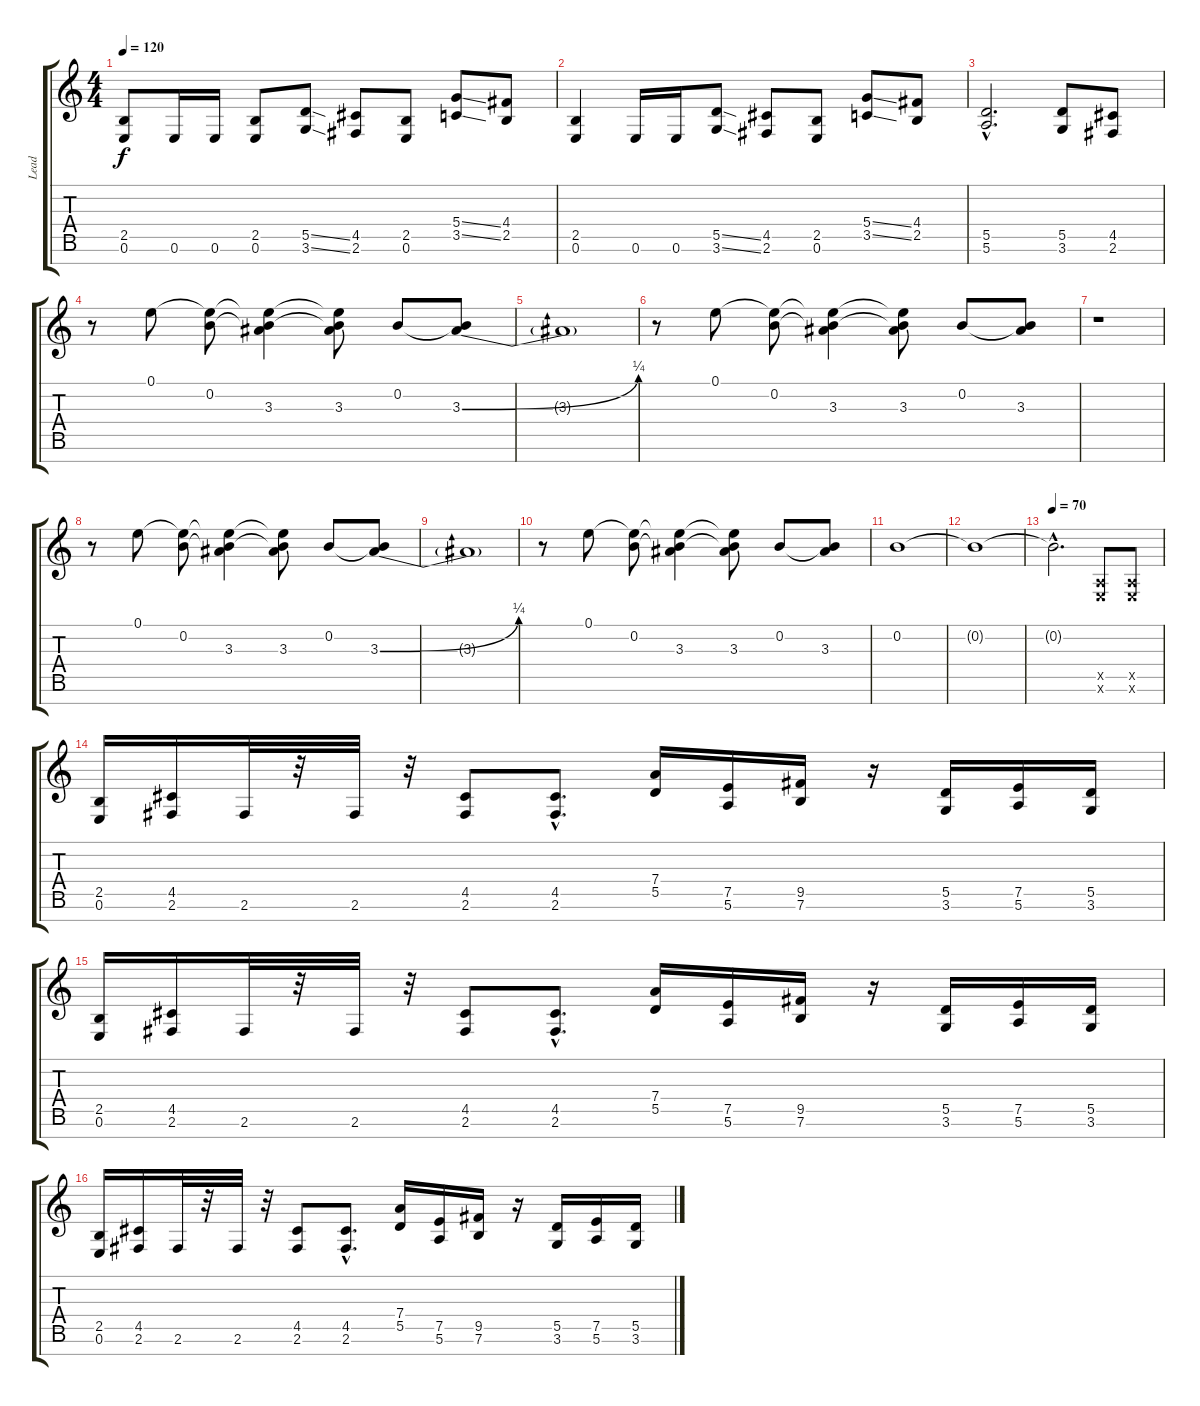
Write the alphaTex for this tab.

\track ("Lead" "Lead") {instrument overdrivenguitar}
\staff {score tabs}
\tuning (E4 B3 G3 D3 A2 E2 B1) {hide}
\ts (4 4)
\tempo 120
\clef g2
\ks c
(2.5 0.6).8{dy f} 0.6.16 0.6.16 (2.5 0.6).8 (5.5{ss} 3.6{ss}).8 (4.5 2.6).8 (2.5 0.6).8 (5.4{ss} 3.5{ss}).8 (4.4 2.5).8 |
(2.5 0.6).4 0.6.16 0.6.16 (5.5{ss} 3.6{ss}).8 (4.5 2.6).8 (2.5 0.6).8 (5.4{ss} 3.5{ss}).8 (4.4 2.5).8 |
(5.5{hac} 5.6{hac}).2{d} (5.5 3.6).8 (4.5 2.6).8 |
r.8 0.1.8 (0.1{t} 0.2).8 (0.1{t} 0.2{t} 3.3).4 (0.1{t} 0.2{t} 3.3).8 0.2.8 (0.2{t} 3.3{be (bend 0 0 60 1)}).8 |
3.3{t}.1 |
r.8 0.1.8 (0.1{t} 0.2).8 (0.1{t} 0.2{t} 3.3).4 (0.1{t} 0.2{t} 3.3).8 0.2.8 (0.2{t} 3.3).8 |
r.1 |
r.8 0.1.8 (0.1{t} 0.2).8 (0.1{t} 0.2{t} 3.3).4 (0.1{t} 0.2{t} 3.3).8 0.2.8 (0.2{t} 3.3{be (bend 0 0 60 1)}).8 |
3.3{t}.1 |
r.8 0.1.8 (0.1{t} 0.2).8 (0.1{t} 0.2{t} 3.3).4 (0.1{t} 0.2{t} 3.3).8 0.2.8 (0.2{t} 3.3).8 |
0.2.1 |
0.2{t}.1 |
\tempo 70
0.2{hac t}.2{d} (0.5{x} 0.6{x}).8 (0.5{x} 0.6{x}).8 |
(2.5 0.6).16 (4.5 2.6).16 2.6.32 r.32 2.6.32 r.32 (4.5 2.6).8 (4.5{hac} 2.6{hac}).8{d} (7.4 5.5).16 (7.5 5.6).16 (9.5 7.6).16 r.16 (5.5 3.6).16 (7.5 5.6).16 (5.5 3.6).16 |
(2.5 0.6).16 (4.5 2.6).16 2.6.32 r.32 2.6.32 r.32 (4.5 2.6).8 (4.5{hac} 2.6{hac}).8{d} (7.4 5.5).16 (7.5 5.6).16 (9.5 7.6).16 r.16 (5.5 3.6).16 (7.5 5.6).16 (5.5 3.6).16 |
(2.5 0.6).16 (4.5 2.6).16 2.6.32 r.32 2.6.32 r.32 (4.5 2.6).8 (4.5{hac} 2.6{hac}).8{d} (7.4 5.5).16 (7.5 5.6).16 (9.5 7.6).16 r.16 (5.5 3.6).16 (7.5 5.6).16 (5.5 3.6).16
